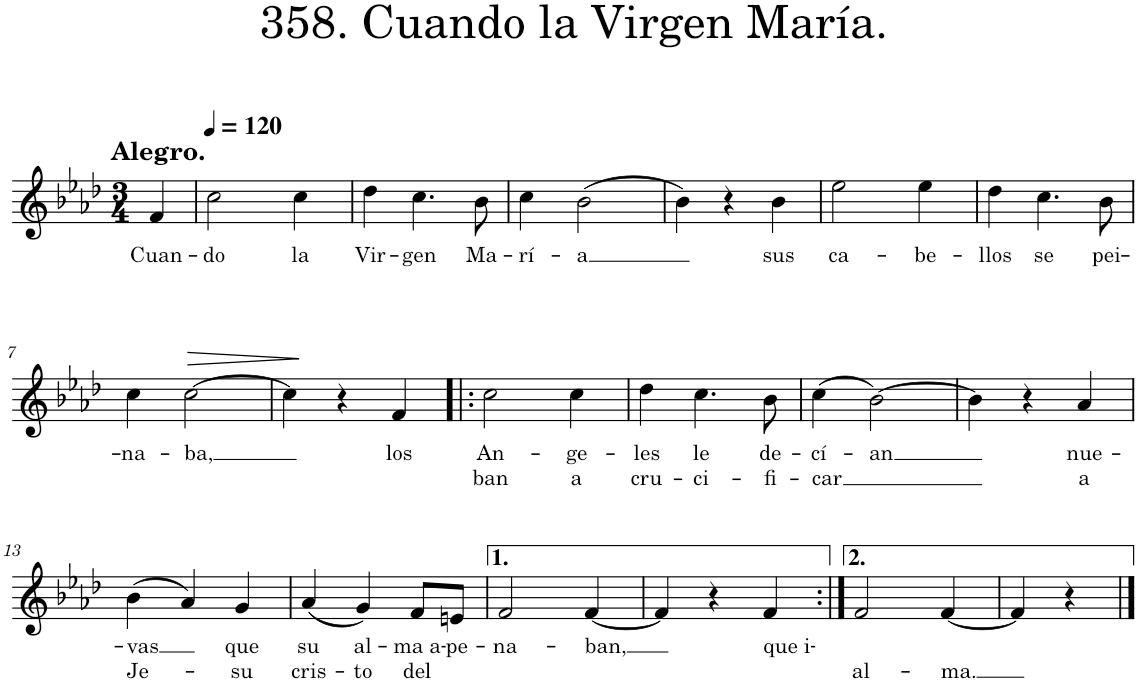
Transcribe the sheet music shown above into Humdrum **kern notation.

**kern	**text	**text	**dynam
*part1	*part1	*part1	*part1
*staff1	*staff1	*staff1	*staff1
*I"Piano	*	*	*
*I'Pno.	*	*	*
*clefG2	*	*	*
*k[b-e-a-d-]	*	*	*
*M3/4	*	*	*
*MM120	*	*	*
=	=	=	=
!LO:TX:a:B:t=Alegro.	!	!	!
!	!LO:LY:b	!	!
4f/	Cuan-	.	.
=1	=1	=1	=1
!	!LO:LY:b	!	!
2cc\	-do	.	.
!	!LO:LY:b	!	!
4cc\	la	.	.
=2	=2	=2	=2
!	!LO:LY:b	!	!
4dd-\	Vir-	.	.
!	!LO:LY:b	!	!
4.cc\	-gen	.	.
!	!LO:LY:b	!	!
8b-\	Ma-	.	.
=3	=3	=3	=3
!	!LO:LY:b	!	!
4cc\	-rí-	.	.
!	!LO:LY:b	!	!
(2b-\	-a	.	.
=4	=4	=4	=4
4b-\)	.	.	.
4r	.	.	.
!	!LO:LY:b	!	!
4b-\	sus	.	.
=5	=5	=5	=5
!	!LO:LY:b	!	!
2ee-\	ca-	.	.
!	!LO:LY:b	!	!
4ee-\	-be-	.	.
=6	=6	=6	=6
!	!LO:LY:b	!	!
4dd-\	-llos	.	.
!	!LO:LY:b	!	!
4.cc\	se	.	.
!	!LO:LY:b	!	!
8b-\	pei-	.	.
!!LO:LB:g=z
=7	=7	=7	=7
!	!LO:LY:b	!	!
4cc\	-na-	.	.
!	!LO:LY:b	!	!LO:HP:b
[2cc\	-ba,	.	>
.	.	.	]
=8	=8	=8	=8
4cc\]	.	.	.
4r	.	.	.
!	!LO:LY:b	!	!
4f/	los	.	.
=9!|:	=9!|:	=9!|:	=9!|:
!	!LO:LY:b	!LO:LY:b	!
2cc\	An-	ban	.
!	!LO:LY:b	!LO:LY:b	!
4cc\	-ge-	a	.
=10	=10	=10	=10
!	!LO:LY:b	!LO:LY:b	!
4dd-\	-les	cru-	.
!	!LO:LY:b	!LO:LY:b	!
4.cc\	le	-ci-	.
!	!LO:LY:b	!LO:LY:b	!
8b-\	de-	-fi-	.
=11	=11	=11	=11
!	!LO:LY:b	!LO:LY:b	!
(4cc\	-cí-	-car	.
!	!LO:LY:b	!	!
[2b-\)	-an	.	.
=12	=12	=12	=12
4b-\]	.	.	.
4r	.	.	.
!	!LO:LY:b	!LO:LY:b	!
4a-/	nue-	a	.
!!LO:LB:g=z
=13	=13	=13	=13
!	!LO:LY:b	!LO:LY:b	!
(4b-\	-vas	Je-	.
4a-/)	.	.	.
!	!LO:LY:b	!LO:LY:b	!
4g/	que	su	.
=14	=14	=14	=14
!	!LO:LY:b	!LO:LY:b	!
(4a-/	su	cris-	.
!	!LO:LY:b	!LO:LY:b	!
4g/)	al-	-to	.
!	!LO:LY:b	!LO:LY:b	!
8f/L	-ma a-	del	.
!	!LO:LY:b	!	!
8en/J	-pe-	.	.
=15	=15	=15	=15
!	!LO:LY:b	!	!
2f/	-na-	.	.
!	!LO:LY:b	!	!
[4f/	-ban,	.	.
=16	=16	=16	=16
4f/]	.	.	.
4r	.	.	.
!	!LO:LY:b	!	!
4f/	que i-	.	.
=17:|!	=17:|!	=17:|!	=17:|!
!	!	!LO:LY:b	!
2f/	.	-al-	.
!	!	!LO:LY:b	!
[4f/	.	-ma.	.
=18	=18	=18	=18
4f/]	.	.	.
4r	.	.	.
==	==	==	==
*-	*-	*-	*-
